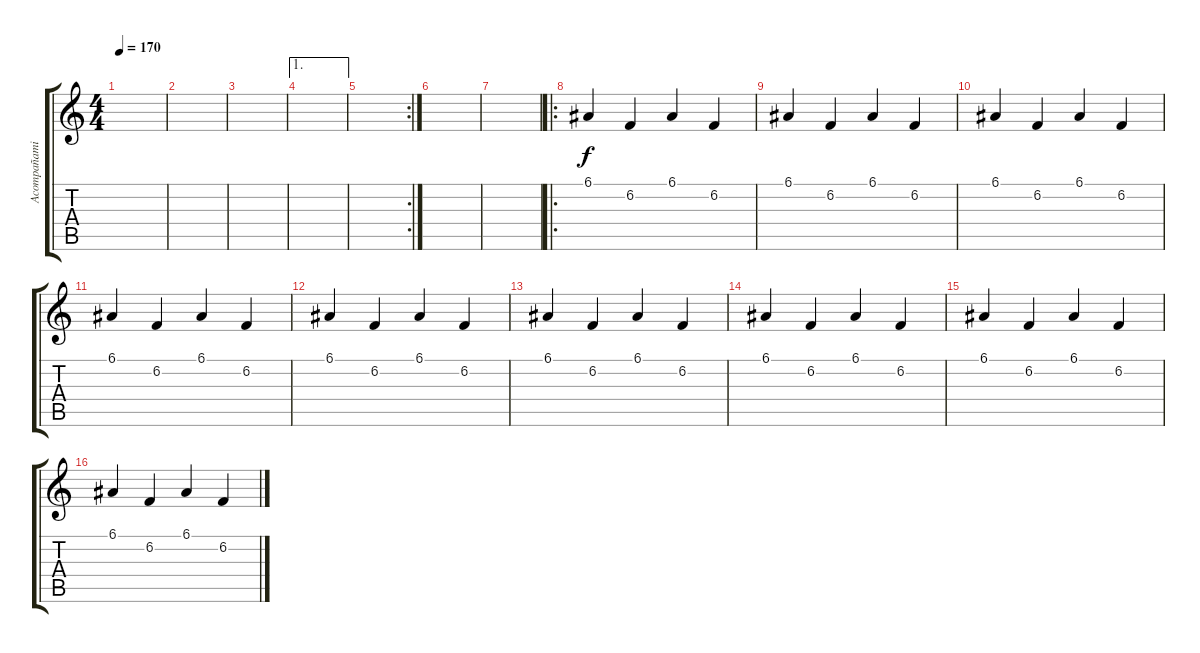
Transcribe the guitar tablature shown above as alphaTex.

\track ("Acompañamiento" "Acompañami") {instrument acousticgrandpiano}
\staff {score tabs}
\tuning (E4 B3 G3 D3 A2 E2) {hide}
\ts (4 4)
\tempo 170
\clef g2
\ks c
|
|
|
\ae 1
|
\rc 2
|
|
|
\ro
6.1.4 6.2.4 6.1.4 6.2.4 |
6.1.4 6.2.4 6.1.4 6.2.4 |
6.1.4 6.2.4 6.1.4 6.2.4 |
6.1.4 6.2.4 6.1.4 6.2.4 |
6.1.4 6.2.4 6.1.4 6.2.4 |
6.1.4 6.2.4 6.1.4 6.2.4 |
6.1.4 6.2.4 6.1.4 6.2.4 |
6.1.4 6.2.4 6.1.4 6.2.4 |
6.1.4 6.2.4 6.1.4 6.2.4
